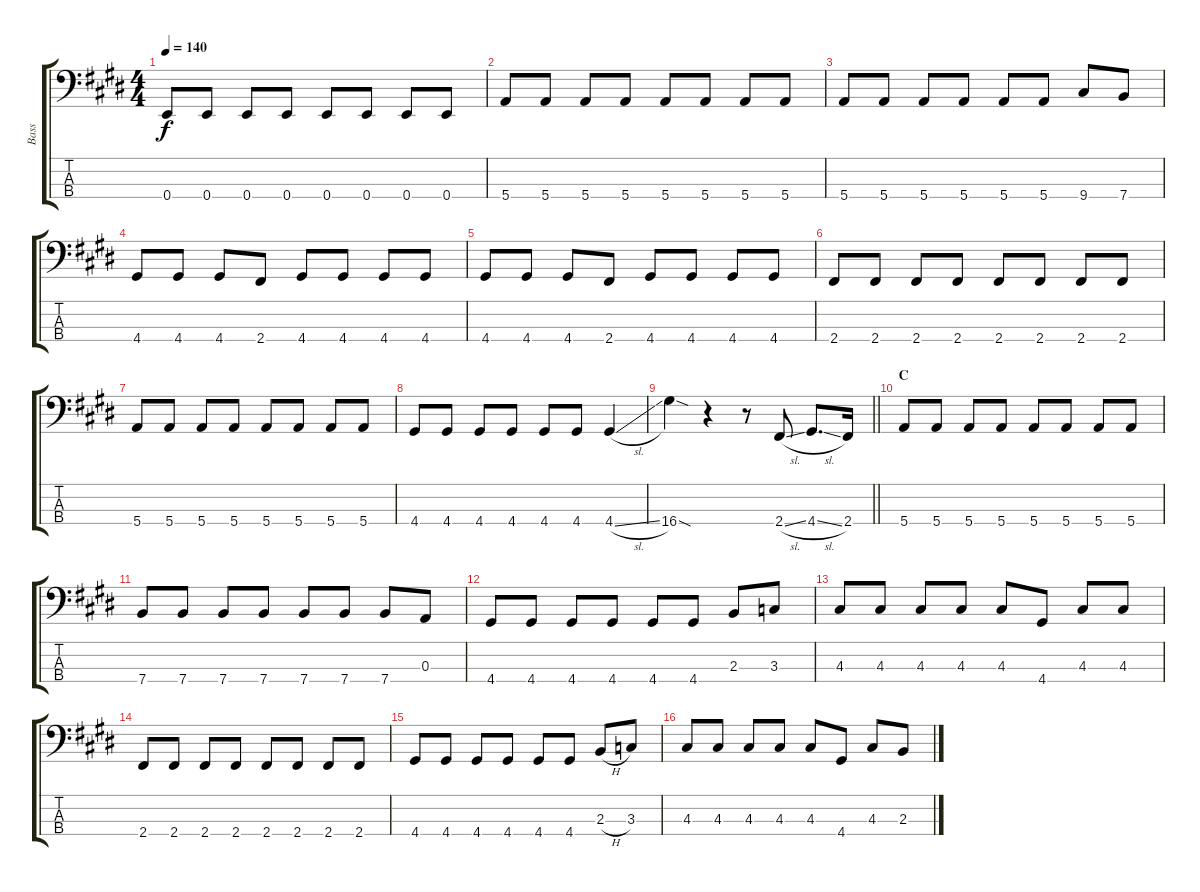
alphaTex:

\track ("Bass" "Bass") {instrument electricbassfinger}
\staff {score tabs}
\tuning (G2 D2 A1 E1) {hide}
\ts (4 4)
\tempo 140
\clef f4
\ks c#minor
0.4.8{dy f} 0.4.8 0.4.8 0.4.8 0.4.8 0.4.8 0.4.8 0.4.8 |
5.4.8 5.4.8 5.4.8 5.4.8 5.4.8 5.4.8 5.4.8 5.4.8 |
5.4.8 5.4.8 5.4.8 5.4.8 5.4.8 5.4.8 9.4.8 7.4.8 |
4.4.8 4.4.8 4.4.8 2.4.8 4.4.8 4.4.8 4.4.8 4.4.8 |
4.4.8 4.4.8 4.4.8 2.4.8 4.4.8 4.4.8 4.4.8 4.4.8 |
2.4.8 2.4.8 2.4.8 2.4.8 2.4.8 2.4.8 2.4.8 2.4.8 |
5.4.8 5.4.8 5.4.8 5.4.8 5.4.8 5.4.8 5.4.8 5.4.8 |
4.4.8 4.4.8 4.4.8 4.4.8 4.4.8 4.4.8 4.4{sl}.4 |
\barLineRight lightlight
16.4{sod}.4 r.4 r.8 2.4{sl}.8 4.4{sl}.8{d} 2.4.16 |
\section ("" "C")
5.4.8 5.4.8 5.4.8 5.4.8 5.4.8 5.4.8 5.4.8 5.4.8 |
7.4.8 7.4.8 7.4.8 7.4.8 7.4.8 7.4.8 7.4.8 0.3.8 |
4.4.8 4.4.8 4.4.8 4.4.8 4.4.8 4.4.8 2.3.8 3.3.8 |
4.3.8 4.3.8 4.3.8 4.3.8 4.3.8 4.4.8 4.3.8 4.3.8 |
2.4.8 2.4.8 2.4.8 2.4.8 2.4.8 2.4.8 2.4.8 2.4.8 |
4.4.8 4.4.8 4.4.8 4.4.8 4.4.8 4.4.8 2.3{h}.8 3.3.8 |
4.3.8 4.3.8 4.3.8 4.3.8 4.3.8 4.4.8 4.3.8 2.3.8
